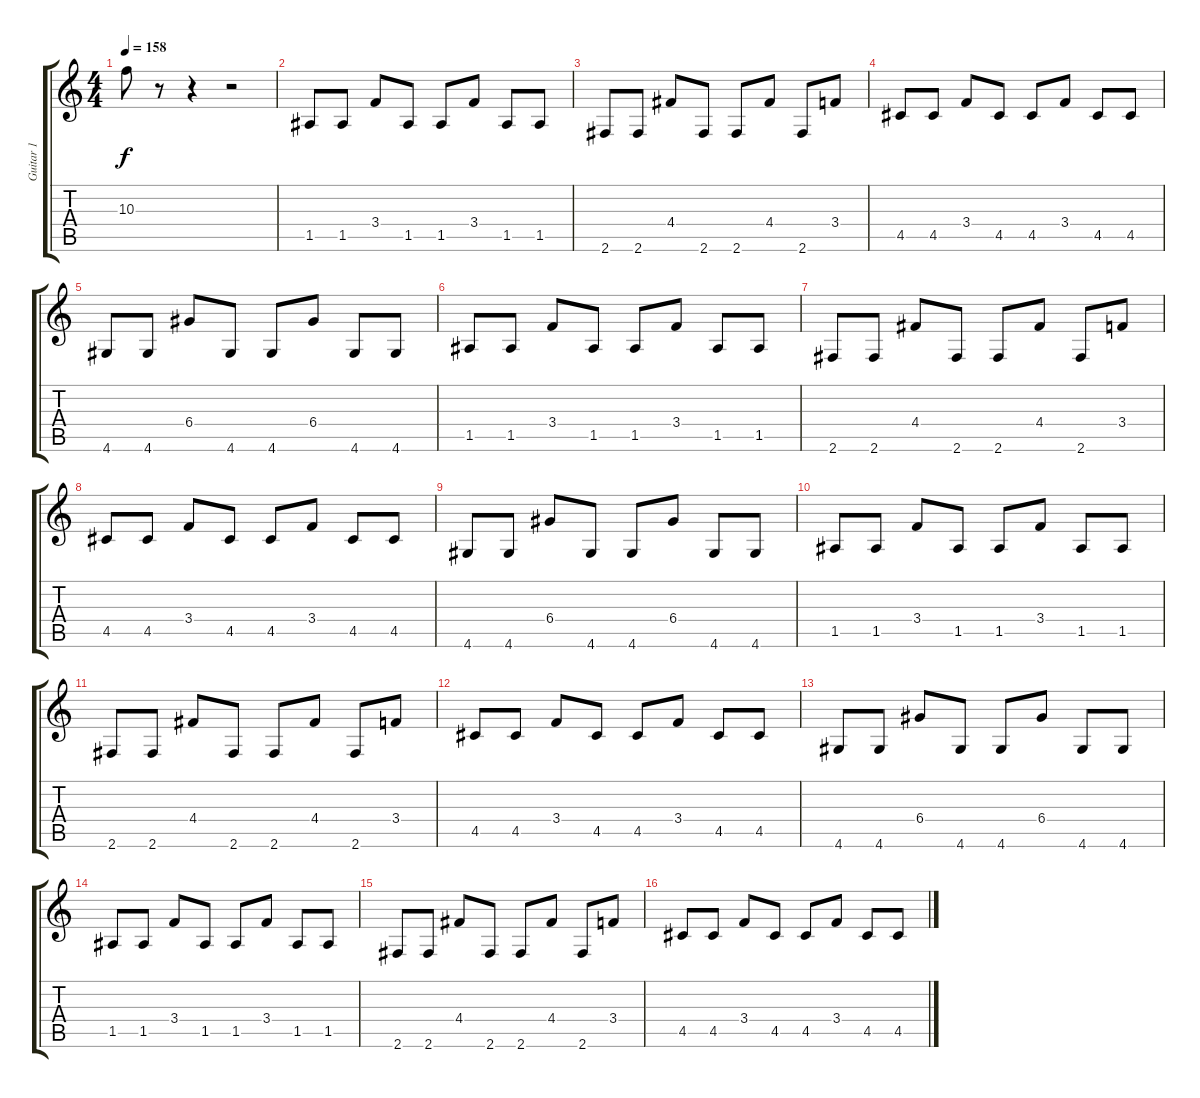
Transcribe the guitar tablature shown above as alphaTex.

\track ("Guitar 1" "Guitar 1") {instrument distortionguitar}
\staff {score tabs}
\tuning (E4 B3 G3 D3 A2 E2) {hide}
\ts (4 4)
\tempo 158
\clef g2
\ks c
10.3.8{dy f} r.8 r.4 r.2 |
1.5.8 1.5.8 3.4.8 1.5.8 1.5.8 3.4.8 1.5.8 1.5.8 |
2.6.8 2.6.8 4.4.8 2.6.8 2.6.8 4.4.8 2.6.8 3.4.8 |
4.5.8 4.5.8 3.4.8 4.5.8 4.5.8 3.4.8 4.5.8 4.5.8 |
4.6.8 4.6.8 6.4.8 4.6.8 4.6.8 6.4.8 4.6.8 4.6.8 |
1.5.8 1.5.8 3.4.8 1.5.8 1.5.8 3.4.8 1.5.8 1.5.8 |
2.6.8 2.6.8 4.4.8 2.6.8 2.6.8 4.4.8 2.6.8 3.4.8 |
4.5.8 4.5.8 3.4.8 4.5.8 4.5.8 3.4.8 4.5.8 4.5.8 |
4.6.8 4.6.8 6.4.8 4.6.8 4.6.8 6.4.8 4.6.8 4.6.8 |
1.5.8 1.5.8 3.4.8 1.5.8 1.5.8 3.4.8 1.5.8 1.5.8 |
2.6.8 2.6.8 4.4.8 2.6.8 2.6.8 4.4.8 2.6.8 3.4.8 |
4.5.8 4.5.8 3.4.8 4.5.8 4.5.8 3.4.8 4.5.8 4.5.8 |
4.6.8 4.6.8 6.4.8 4.6.8 4.6.8 6.4.8 4.6.8 4.6.8 |
1.5.8 1.5.8 3.4.8 1.5.8 1.5.8 3.4.8 1.5.8 1.5.8 |
2.6.8 2.6.8 4.4.8 2.6.8 2.6.8 4.4.8 2.6.8 3.4.8 |
4.5.8 4.5.8 3.4.8 4.5.8 4.5.8 3.4.8 4.5.8 4.5.8
